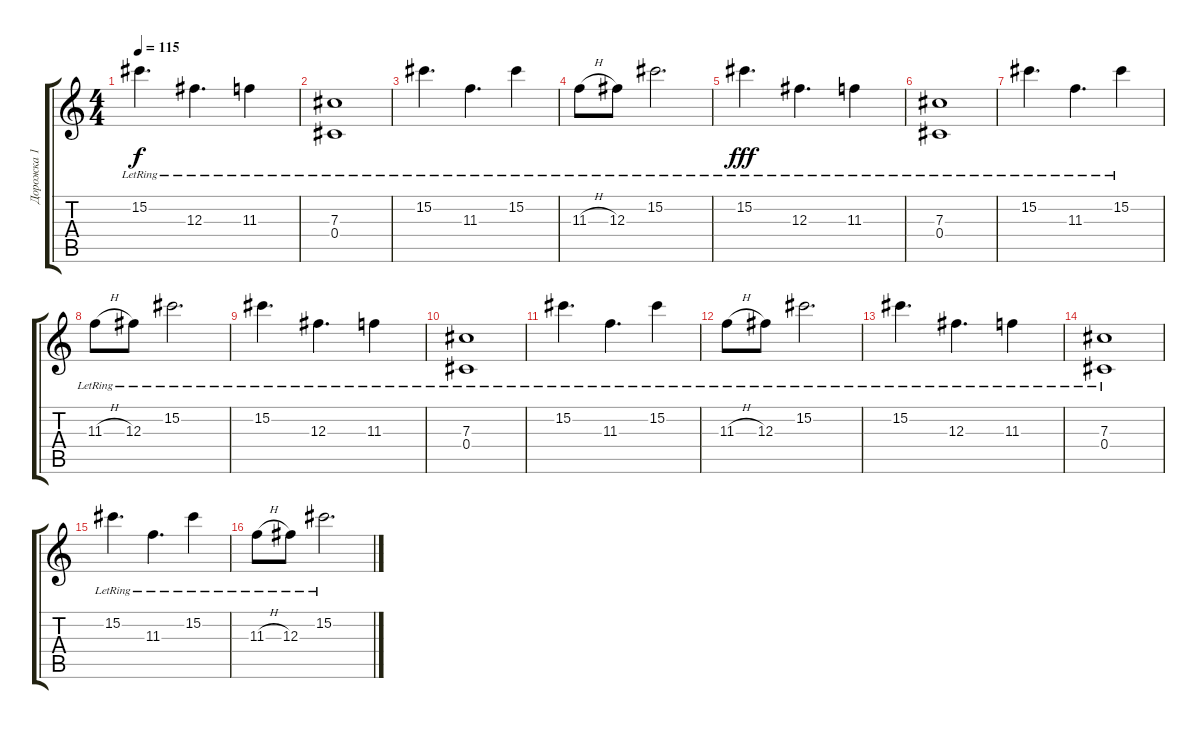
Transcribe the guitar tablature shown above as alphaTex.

\track ("Дорожка 1" "Дорожка 1") {instrument electricguitarjazz}
\staff {score tabs}
\tuning (Eb4 Bb3 Gb3 Db3 Ab2 Db2) {hide}
\ts (4 4)
\tempo 115
\clef g2
\ks c
15.2{lr}.4{d dy f} 12.3{lr}.4{d} 11.3{lr}.4 |
(7.3 0.4{lr}).1 |
15.2{lr}.4{d} 11.3{lr}.4{d} 15.2{lr}.4 |
11.3{h lr}.8 12.3{lr}.8 15.2{lr}.2{d} |
15.2{lr}.4{d dy fff instrument overdrivenguitar} 12.3{lr}.4{d} 11.3{lr}.4 |
(7.3 0.4{lr}).1 |
15.2{lr}.4{d} 11.3{lr}.4{d} 15.2{lr}.4 |
11.3{h lr}.8 12.3{lr}.8 15.2{lr}.2{d} |
15.2{lr}.4{d} 12.3{lr}.4{d} 11.3{lr}.4 |
(7.3 0.4{lr}).1 |
15.2{lr}.4{d} 11.3{lr}.4{d} 15.2{lr}.4 |
11.3{h lr}.8 12.3{lr}.8 15.2{lr}.2{d} |
15.2{lr}.4{d} 12.3{lr}.4{d} 11.3{lr}.4 |
(7.3 0.4{lr}).1 |
15.2{lr}.4{d} 11.3{lr}.4{d} 15.2{lr}.4 |
11.3{h lr}.8 12.3{lr}.8 15.2{lr}.2{d}
